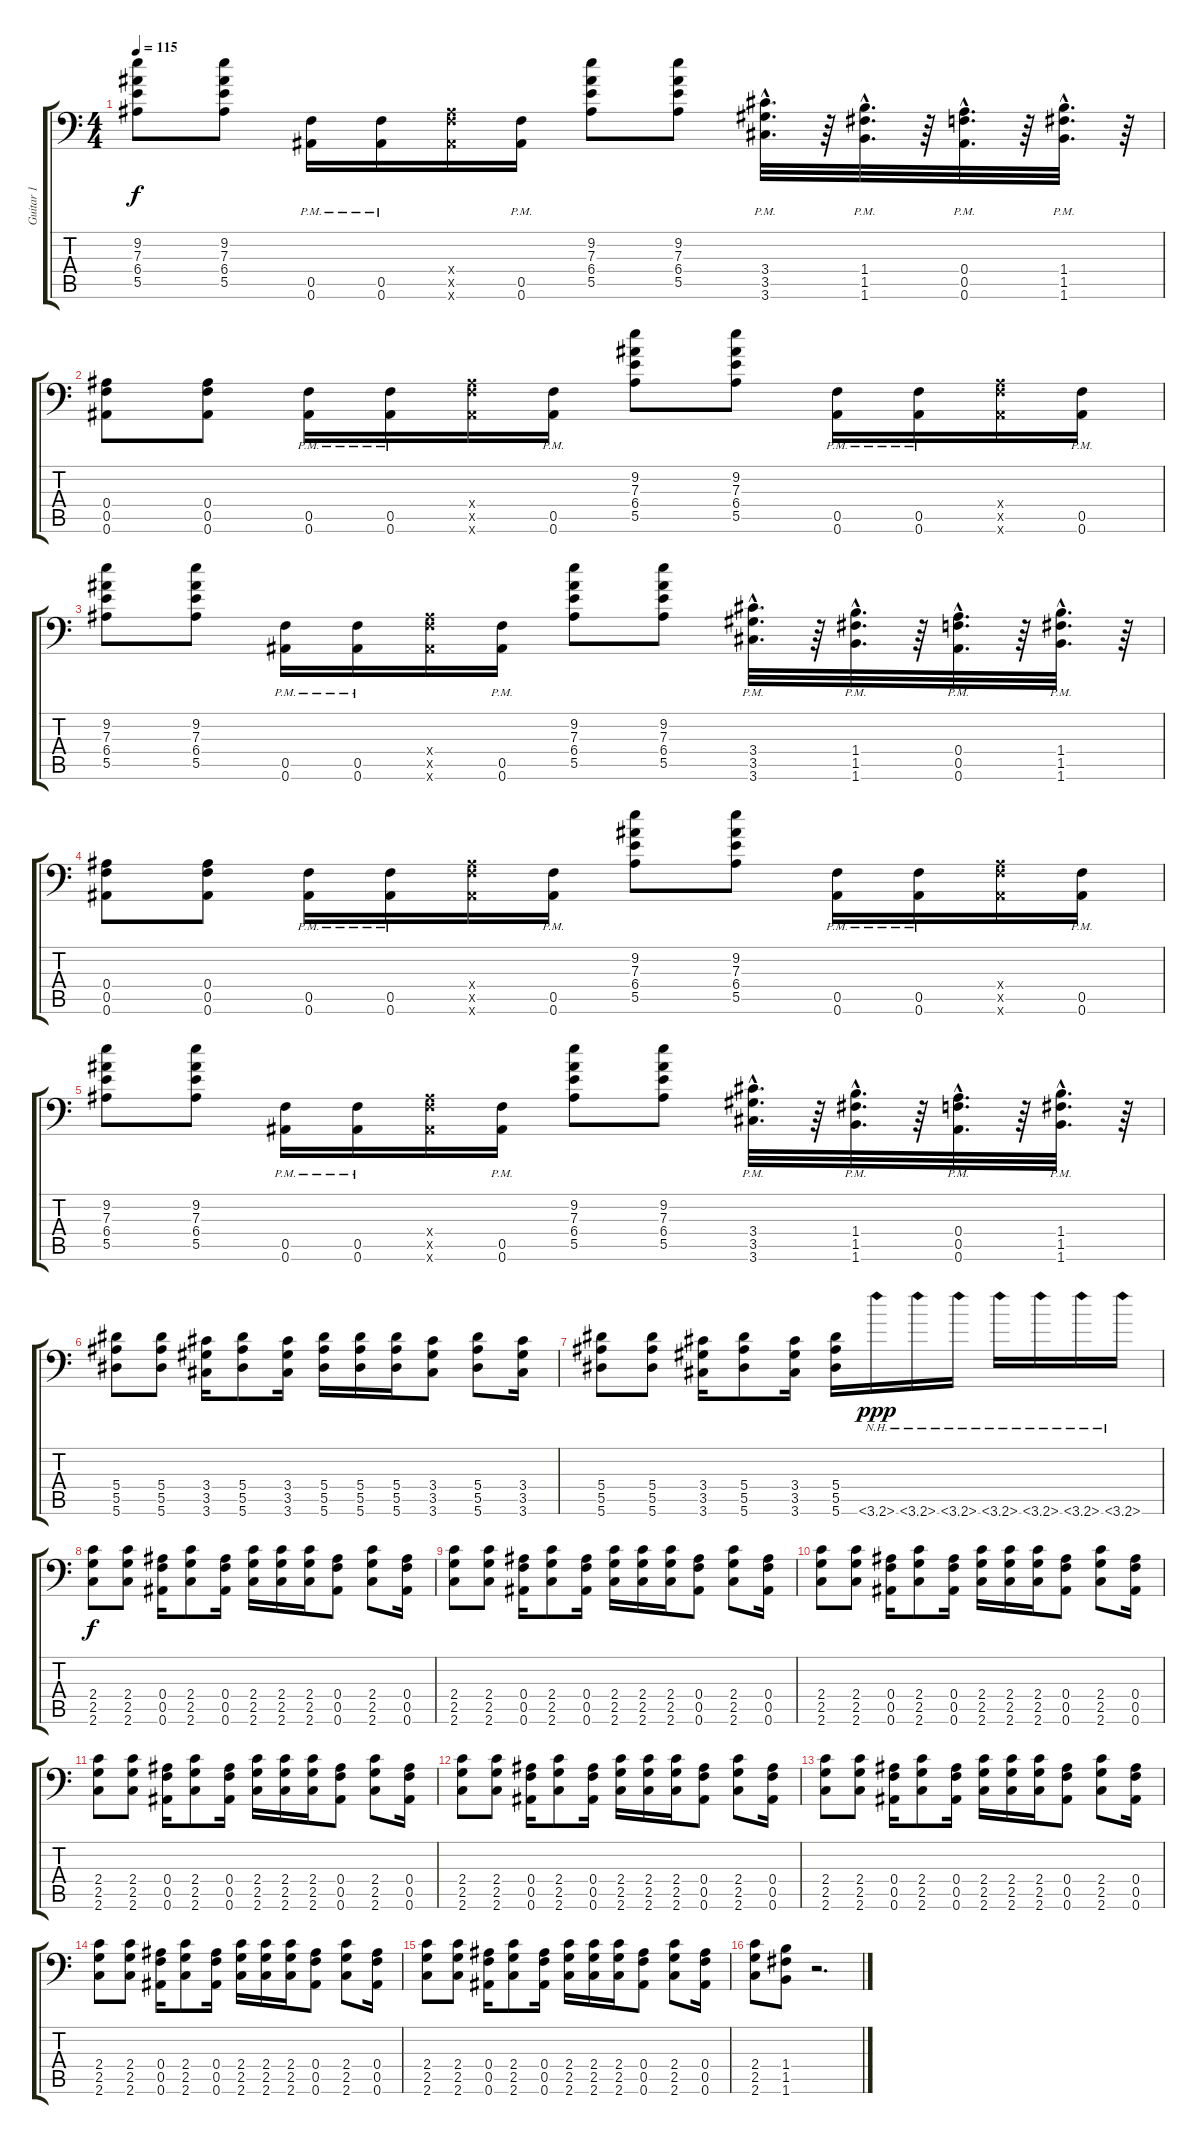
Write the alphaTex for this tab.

\track ("Guitar 1" "Guitar 1") {instrument distortionguitar}
\staff {score tabs}
\tuning (C4 G3 Eb3 Bb2 F2 Bb1) {hide}
\ts (4 4)
\tempo 115
\clef f4
\ks c
(9.2 7.3 6.4 5.5).8{dy f} (9.2 7.3 6.4 5.5).8 (0.5{pm} 0.6{pm}).16 (0.5{pm} 0.6{pm}).16 (0.4{x} 0.5{x} 0.6{x}).16 (0.5{pm} 0.6{pm}).16 (9.2 7.3 6.4 5.5).8 (9.2 7.3 6.4 5.5).8 (3.4{hac pm} 3.5{hac pm} 3.6{hac pm}).32{d} r.64 (1.4{hac pm} 1.5{hac pm} 1.6{hac pm}).32{d} r.64 (0.4{hac pm} 0.5{hac pm} 0.6{hac pm}).32{d} r.64 (1.4{hac pm} 1.5{hac pm} 1.6{hac pm}).32{d} r.64 |
(0.4 0.5 0.6).8 (0.4 0.5 0.6).8 (0.5{pm} 0.6{pm}).16 (0.5{pm} 0.6{pm}).16 (0.4{x} 0.5{x} 0.6{x}).16 (0.5{pm} 0.6{pm}).16 (9.2 7.3 6.4 5.5).8 (9.2 7.3 6.4 5.5).8 (0.5{pm} 0.6{pm}).16 (0.5{pm} 0.6{pm}).16 (0.4{x} 0.5{x} 0.6{x}).16 (0.5{pm} 0.6{pm}).16 |
(9.2 7.3 6.4 5.5).8 (9.2 7.3 6.4 5.5).8 (0.5{pm} 0.6{pm}).16 (0.5{pm} 0.6{pm}).16 (0.4{x} 0.5{x} 0.6{x}).16 (0.5{pm} 0.6{pm}).16 (9.2 7.3 6.4 5.5).8 (9.2 7.3 6.4 5.5).8 (3.4{hac pm} 3.5{hac pm} 3.6{hac pm}).32{d} r.64 (1.4{hac pm} 1.5{hac pm} 1.6{hac pm}).32{d} r.64 (0.4{hac pm} 0.5{hac pm} 0.6{hac pm}).32{d} r.64 (1.4{hac pm} 1.5{hac pm} 1.6{hac pm}).32{d} r.64 |
(0.4 0.5 0.6).8 (0.4 0.5 0.6).8 (0.5{pm} 0.6{pm}).16 (0.5{pm} 0.6{pm}).16 (0.4{x} 0.5{x} 0.6{x}).16 (0.5{pm} 0.6{pm}).16 (9.2 7.3 6.4 5.5).8 (9.2 7.3 6.4 5.5).8 (0.5{pm} 0.6{pm}).16 (0.5{pm} 0.6{pm}).16 (0.4{x} 0.5{x} 0.6{x}).16 (0.5{pm} 0.6{pm}).16 |
(9.2 7.3 6.4 5.5).8 (9.2 7.3 6.4 5.5).8 (0.5{pm} 0.6{pm}).16 (0.5{pm} 0.6{pm}).16 (0.4{x} 0.5{x} 0.6{x}).16 (0.5{pm} 0.6{pm}).16 (9.2 7.3 6.4 5.5).8 (9.2 7.3 6.4 5.5).8 (3.4{hac pm} 3.5{hac pm} 3.6{hac pm}).32{d} r.64 (1.4{hac pm} 1.5{hac pm} 1.6{hac pm}).32{d} r.64 (0.4{hac pm} 0.5{hac pm} 0.6{hac pm}).32{d} r.64 (1.4{hac pm} 1.5{hac pm} 1.6{hac pm}).32{d} r.64 |
(5.4 5.5 5.6).8 (5.4 5.5 5.6).8 (3.4 3.5 3.6).16 (5.4 5.5 5.6).8 (3.4 3.5 3.6).16 (5.4 5.5 5.6).16 (5.4 5.5 5.6).16 (5.4 5.5 5.6).16 (3.4 3.5 3.6).8 (5.4 5.5 5.6).8 (3.4 3.5 3.6).16 |
(5.4 5.5 5.6).8 (5.4 5.5 5.6).8 (3.4 3.5 3.6).16 (5.4 5.5 5.6).8 (3.4 3.5 3.6).16 (5.4 5.5 5.6).16 3.6{nh}.16{dy ppp} 3.6{nh}.16 3.6{nh}.16 3.6{nh}.16 3.6{nh}.16 3.6{nh}.16 3.6{nh}.16 |
(2.4 2.5 2.6).8{dy f} (2.4 2.5 2.6).8 (0.4 0.5 0.6).16 (2.4 2.5 2.6).8 (0.4 0.5 0.6).16 (2.4 2.5 2.6).16 (2.4 2.5 2.6).16 (2.4 2.5 2.6).16 (0.4 0.5 0.6).8 (2.4 2.5 2.6).8 (0.4 0.5 0.6).16 |
(2.4 2.5 2.6).8 (2.4 2.5 2.6).8 (0.4 0.5 0.6).16 (2.4 2.5 2.6).8 (0.4 0.5 0.6).16 (2.4 2.5 2.6).16 (2.4 2.5 2.6).16 (2.4 2.5 2.6).16 (0.4 0.5 0.6).8 (2.4 2.5 2.6).8 (0.4 0.5 0.6).16 |
(2.4 2.5 2.6).8 (2.4 2.5 2.6).8 (0.4 0.5 0.6).16 (2.4 2.5 2.6).8 (0.4 0.5 0.6).16 (2.4 2.5 2.6).16 (2.4 2.5 2.6).16 (2.4 2.5 2.6).16 (0.4 0.5 0.6).8 (2.4 2.5 2.6).8 (0.4 0.5 0.6).16 |
(2.4 2.5 2.6).8 (2.4 2.5 2.6).8 (0.4 0.5 0.6).16 (2.4 2.5 2.6).8 (0.4 0.5 0.6).16 (2.4 2.5 2.6).16 (2.4 2.5 2.6).16 (2.4 2.5 2.6).16 (0.4 0.5 0.6).8 (2.4 2.5 2.6).8 (0.4 0.5 0.6).16 |
(2.4 2.5 2.6).8 (2.4 2.5 2.6).8 (0.4 0.5 0.6).16 (2.4 2.5 2.6).8 (0.4 0.5 0.6).16 (2.4 2.5 2.6).16 (2.4 2.5 2.6).16 (2.4 2.5 2.6).16 (0.4 0.5 0.6).8 (2.4 2.5 2.6).8 (0.4 0.5 0.6).16 |
(2.4 2.5 2.6).8 (2.4 2.5 2.6).8 (0.4 0.5 0.6).16 (2.4 2.5 2.6).8 (0.4 0.5 0.6).16 (2.4 2.5 2.6).16 (2.4 2.5 2.6).16 (2.4 2.5 2.6).16 (0.4 0.5 0.6).8 (2.4 2.5 2.6).8 (0.4 0.5 0.6).16 |
(2.4 2.5 2.6).8 (2.4 2.5 2.6).8 (0.4 0.5 0.6).16 (2.4 2.5 2.6).8 (0.4 0.5 0.6).16 (2.4 2.5 2.6).16 (2.4 2.5 2.6).16 (2.4 2.5 2.6).16 (0.4 0.5 0.6).8 (2.4 2.5 2.6).8 (0.4 0.5 0.6).16 |
(2.4 2.5 2.6).8 (2.4 2.5 2.6).8 (0.4 0.5 0.6).16 (2.4 2.5 2.6).8 (0.4 0.5 0.6).16 (2.4 2.5 2.6).16 (2.4 2.5 2.6).16 (2.4 2.5 2.6).16 (0.4 0.5 0.6).8 (2.4 2.5 2.6).8 (0.4 0.5 0.6).16 |
(2.4 2.5 2.6).8 (1.4 1.5 1.6).8 r.2{d}
